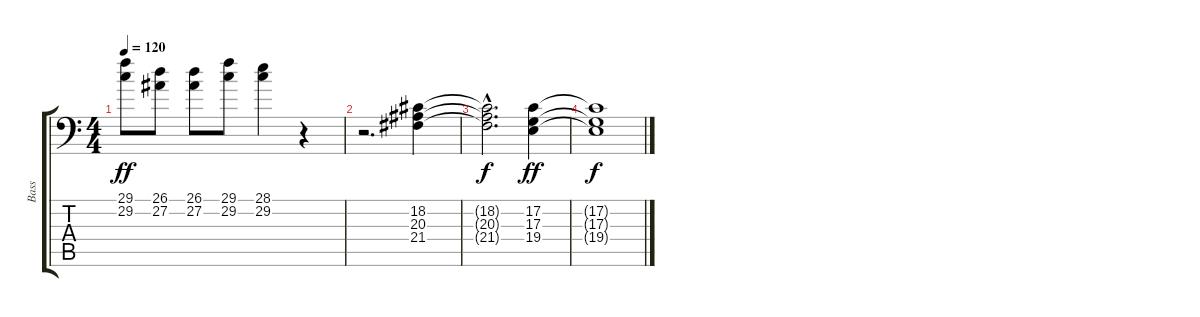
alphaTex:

\track ("Bass" "Bass") {instrument synthbrass1}
\staff {score tabs}
\tuning (C3 G2 D2 A1 E1 B0) {hide}
\ts (4 4)
\tempo 120
\clef f4
\ks c
(29.1 29.2).8{dy ff} (26.1 27.2).8 (26.1 27.2).8 (29.1 29.2).8 (28.1 29.2).4 r.4 |
r.2{d} (18.2 20.3 21.4).4 |
(18.2{hac t} 20.3{hac t} 21.4{hac t}).2{d dy f} (17.2 17.3 19.4).4{dy ff} |
(17.2{t} 17.3{t} 19.4{t}).1{dy f}
